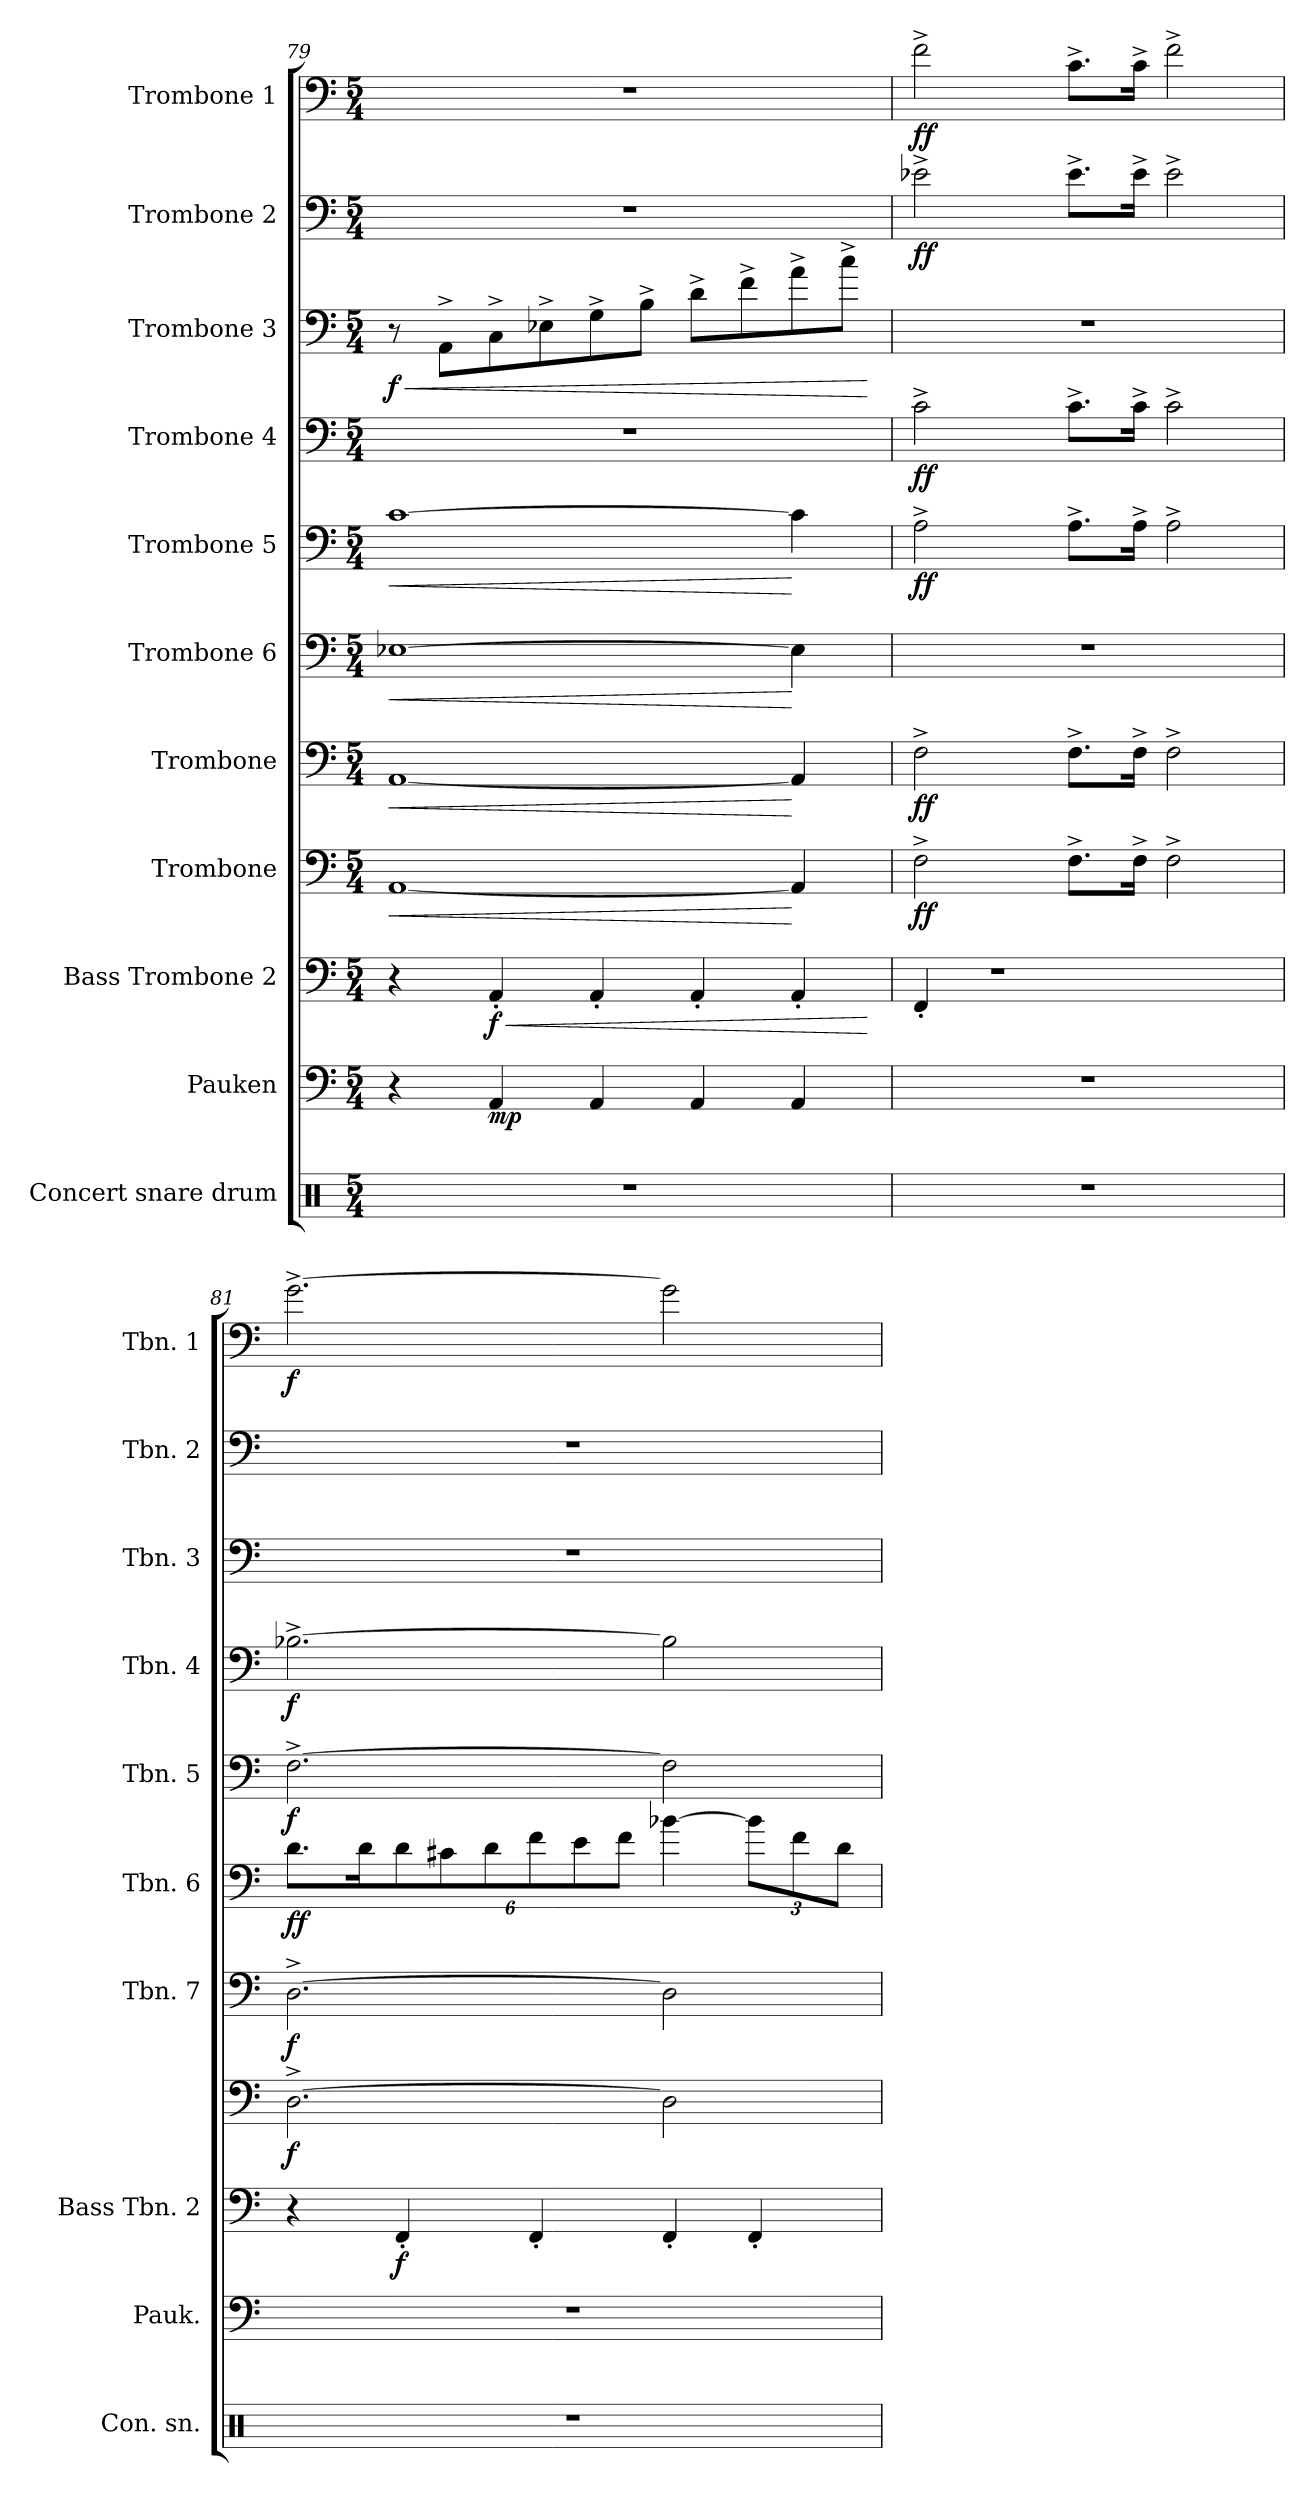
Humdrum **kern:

**kern	**kern	**dynam	**kern	**dynam	**kern	**dynam	**kern	**dynam	**kern	**dynam	**kern	**dynam	**kern	**dynam	**kern	**dynam	**kern	**dynam	**kern	**dynam
*part11	*part10	*part10	*part9	*part9	*part8	*part8	*part7	*part7	*part6	*part6	*part5	*part5	*part4	*part4	*part3	*part3	*part2	*part2	*part1	*part1
*staff11	*staff10	*staff10	*staff9	*staff9	*staff8	*staff8	*staff7	*staff7	*staff6	*staff6	*staff5	*staff5	*staff4	*staff4	*staff3	*staff3	*staff2	*staff2	*staff1	*staff1
*I"Concert snare drum	*I"Pauken	*	*I"Bass Trombone 2	*	*I"Trombone	*	*I"Trombone	*	*I"Trombone 6	*	*I"Trombone 5	*	*I"Trombone 4	*	*I"Trombone 3	*	*I"Trombone 2	*	*I"Trombone 1	*
*I'Con. sn.	*I'Pauk.	*	*I'Bass Tbn. 2	*	*	*	*I'Tbn. 7	*	*I'Tbn. 6	*	*I'Tbn. 5	*	*I'Tbn. 4	*	*I'Tbn. 3	*	*I'Tbn. 2	*	*I'Tbn. 1	*
!!LO:PB:g=z
*clefX	*clefF4	*	*clefF4	*	*clefF4	*	*clefF4	*	*clefF4	*	*clefF4	*	*clefF4	*	*clefF4	*	*clefF4	*	*clefF4	*
*k[]	*k[]	*	*k[]	*	*k[]	*	*k[]	*	*k[]	*	*k[]	*	*k[]	*	*k[]	*	*k[]	*	*k[]	*
*M5/4	*M5/4	*	*M5/4	*	*M5/4	*	*M5/4	*	*M5/4	*	*M5/4	*	*M5/4	*	*M5/4	*	*M5/4	*	*M5/4	*
=79	=79	=79	=79	=79	=79	=79	=79	=79	=79	=79	=79	=79	=79	=79	=79	=79	=79	=79	=79	=79
!	!	!	!	!	!	!LO:HP:b	!	!LO:HP:b	!	!LO:HP:b	!	!LO:HP:b	!	!	!	!LO:HP:b	!	!	!	!
!	!	!	!	!	!	!	!	!	!	!	!	!	!	!	!	!LO:DY:n=1:b	!	!	!	!
4%5r	4r	.	4r	.	[1AA	<	[1AA	<	[1E-X	<	[1c	<	4%5r	.	8r	< f	4%5r	.	4%5r	.
.	.	.	.	.	.	.	.	.	.	.	.	.	.	.	8AA^\L	.	.	.	.	.
!	!	!LO:DY:b	!	!LO:HP:b	!	!	!	!	!	!	!	!	!	!	!	!	!	!	!	!
!	!	!	!	!LO:DY:n=1:b	!	!	!	!	!	!	!	!	!	!	!	!	!	!	!	!
.	4AA/	mp	4AA'/	< f	.	.	.	.	.	.	.	.	.	.	8C^\	.	.	.	.	.
.	.	.	.	.	.	.	.	.	.	.	.	.	.	.	8E-X^\	.	.	.	.	.
.	4AA/	.	4AA'/	.	.	.	.	.	.	.	.	.	.	.	8G^\	.	.	.	.	.
.	.	.	.	.	.	.	.	.	.	.	.	.	.	.	8B^\J	.	.	.	.	.
.	4AA/	.	4AA'/	.	.	.	.	.	.	.	.	.	.	.	8d^\L	.	.	.	.	.
.	.	.	.	.	.	.	.	.	.	.	.	.	.	.	8f^\	.	.	.	.	.
.	4AA/	.	4AA'/	.	4AA/]	[	4AA/]	[	4E-\]	[	4c\]	[	.	.	8a^\	.	.	.	.	.
.	.	.	.	.	.	.	.	.	.	.	.	.	.	.	8cc^\J	.	.	.	.	.
.	.	.	.	[	.	.	.	.	.	.	.	.	.	.	.	[	.	.	.	.
=80	=80	=80	=80	=80	=80	=80	=80	=80	=80	=80	=80	=80	=80	=80	=80	=80	=80	=80	=80	=80
!	!	!	!	!	!	!LO:DY:b	!	!LO:DY:b	!	!	!	!LO:DY:b	!	!LO:DY:b	!	!	!	!LO:DY:b	!	!LO:DY:b
4%5r	4%5r	.	4FF'/	.	2F^\	ff	2F^\	ff	4%5r	.	2A^\	ff	2c^\	ff	4%5r	.	2e-X^\	ff	2f^\	ff
.	.	.	1r	.	.	.	.	.	.	.	.	.	.	.	.	.	.	.	.	.
.	.	.	.	.	8.F^\L	.	8.F^\L	.	.	.	8.A^\L	.	8.c^\L	.	.	.	8.e-^\L	.	8.c^\L	.
.	.	.	.	.	16F^\Jk	.	16F^\Jk	.	.	.	16A^\Jk	.	16c^\Jk	.	.	.	16e-^\Jk	.	16c^\Jk	.
.	.	.	.	.	2F^\	.	2F^\	.	.	.	2A^\	.	2c^\	.	.	.	2e-^\	.	2f^\	.
=81	=81	=81	=81	=81	=81	=81	=81	=81	=81	=81	=81	=81	=81	=81	=81	=81	=81	=81	=81	=81
!	!	!	!	!	!	!LO:DY:b	!	!LO:DY:b	!	!LO:DY:b	!	!LO:DY:b	!	!LO:DY:b	!	!	!	!	!	!LO:DY:b
4%5r	4%5r	.	4r	.	[2.D^\	f	[2.D^\	f	8.d\L	ff	[2.F^\	f	[2.B-X^\	f	4%5r	.	4%5r	.	[2.g^\	f
.	.	.	.	.	.	.	.	.	16d\K	.	.	.	.	.	.	.	.	.	.	.
*	*	*	*	*	*	*	*	*	*Xbrackettup	*	*	*	*	*	*	*	*	*	*	*
!	!	!	!	!LO:DY:b	!	!	!	!	!	!	!	!	!	!	!	!	!	!	!	!
.	.	.	4FF'/	f	.	.	.	.	12d\	.	.	.	.	.	.	.	.	.	.	.
.	.	.	.	.	.	.	.	.	12c#X\	.	.	.	.	.	.	.	.	.	.	.
.	.	.	.	.	.	.	.	.	12d\	.	.	.	.	.	.	.	.	.	.	.
.	.	.	4FF'/	.	.	.	.	.	12f\	.	.	.	.	.	.	.	.	.	.	.
.	.	.	.	.	.	.	.	.	12e\	.	.	.	.	.	.	.	.	.	.	.
.	.	.	.	.	.	.	.	.	12f\J	.	.	.	.	.	.	.	.	.	.	.
.	.	.	4FF'/	.	2D\]	.	2D\]	.	[4b-X\	.	2F\]	.	2B-\]	.	.	.	.	.	2g\]	.
.	.	.	4FF'/	.	.	.	.	.	12b-\L]	.	.	.	.	.	.	.	.	.	.	.
.	.	.	.	.	.	.	.	.	12f\	.	.	.	.	.	.	.	.	.	.	.
.	.	.	.	.	.	.	.	.	12d\J	.	.	.	.	.	.	.	.	.	.	.
=	=	=	=	=	=	=	=	=	=	=	=	=	=	=	=	=	=	=	=	=
*-	*-	*-	*-	*-	*-	*-	*-	*-	*-	*-	*-	*-	*-	*-	*-	*-	*-	*-	*-	*-
